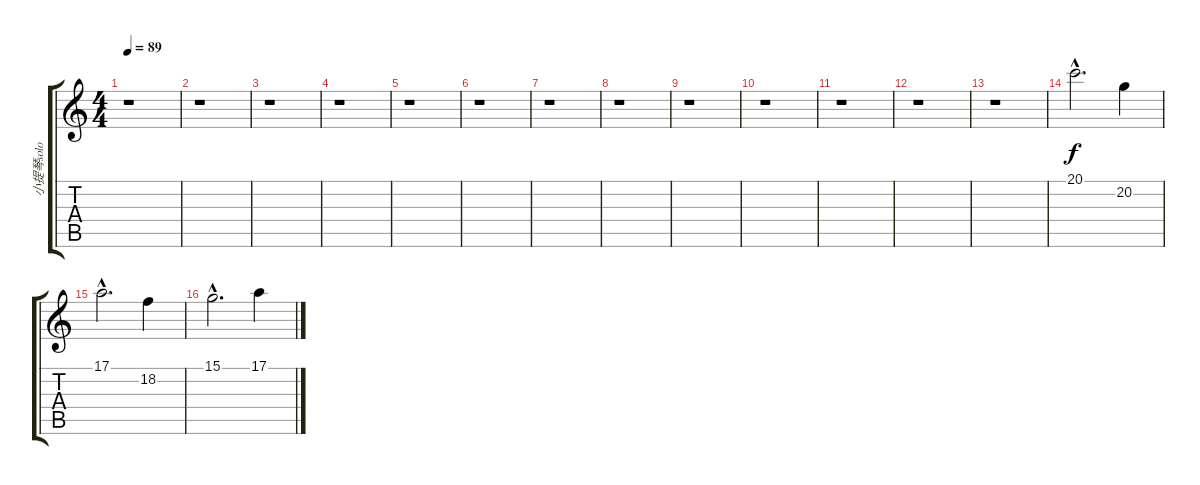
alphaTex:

\track ("小提琴solo" "小提琴solo") {instrument violin}
\staff {score tabs}
\tuning (E4 B3 G3 D3 A2 E2) {hide}
\ts (4 4)
\tempo 89
\clef g2
\ks c
r.1{dy f} |
r.1 |
r.1 |
r.1 |
r.1 |
r.1 |
r.1 |
r.1 |
r.1 |
r.1 |
r.1 |
r.1 |
r.1 |
20.1{hac}.2{d} 20.2.4 |
17.1{hac}.2{d} 18.2.4 |
15.1{hac}.2{d} 17.1.4
